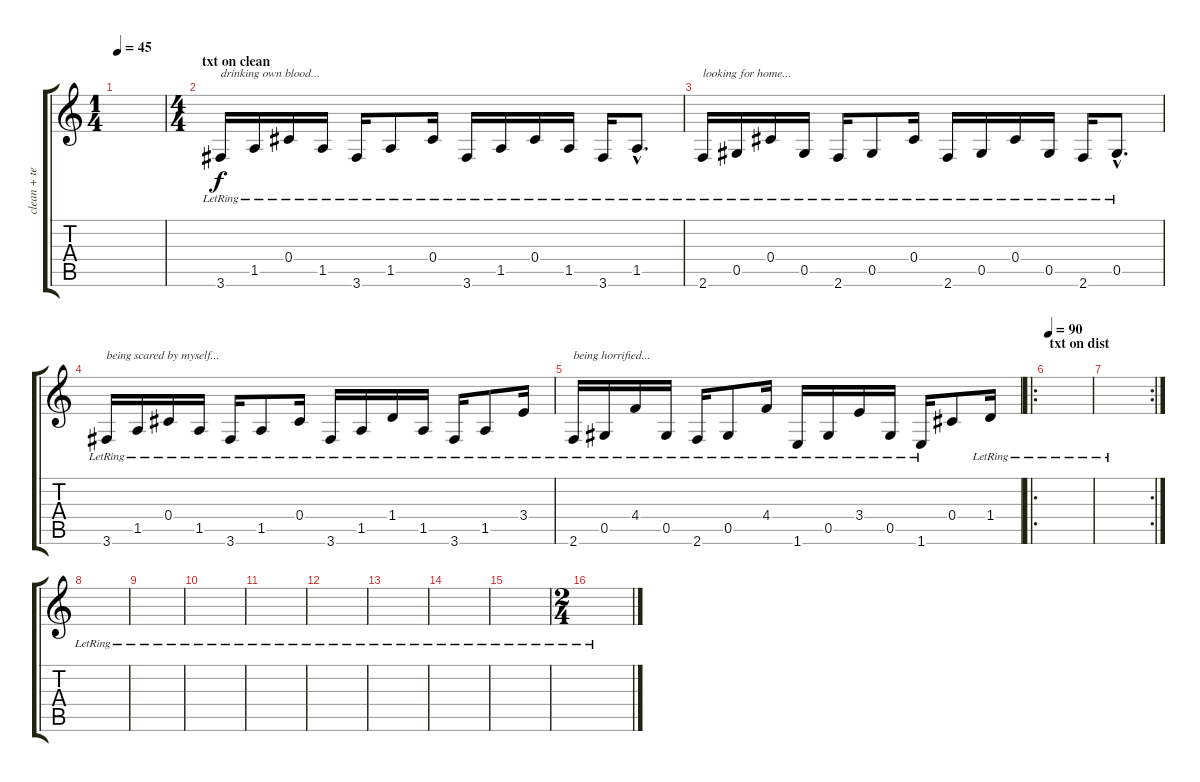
\track ("clean + text" "clean + te") {instrument electricguitarjazz}
\staff {score tabs}
\tuning (Eb4 Bb3 Gb3 Db3 Ab2 Eb2) {hide}
\ts (1 4)
\tempo 45
\clef g2
\ks c
|
\ts (4 4)
\section ("" "txt on clean")
3.6{lr}.16{txt "drinking own blood..."} 1.5{lr}.16 0.4{lr}.16 1.5{lr}.16 3.6{lr}.16 1.5{lr}.8 0.4{lr}.16 3.6{lr}.16 1.5{lr}.16 0.4{lr}.16 1.5{lr}.16 3.6{lr}.16 1.5{hac lr}.8{d} |
2.6{lr}.16{txt "looking for home..."} 0.5{lr}.16 0.4{lr}.16 0.5{lr}.16 2.6{lr}.16 0.5{lr}.8 0.4{lr}.16 2.6{lr}.16 0.5{lr}.16 0.4{lr}.16 0.5{lr}.16 2.6{lr}.16 0.5{hac lr}.8{d} |
3.6{lr}.16{txt "being scared by myself..."} 1.5{lr}.16 0.4{lr}.16 1.5{lr}.16 3.6{lr}.16 1.5{lr}.8 0.4{lr}.16 3.6{lr}.16 1.5{lr}.16 1.4{lr}.16 1.5{lr}.16 3.6{lr}.16 1.5{lr}.8 3.4{lr}.16 |
2.6{lr}.16{txt "being horrified..."} 0.5{lr}.16 4.4{lr}.16 0.5{lr}.16 2.6{lr}.16 0.5{lr}.8 4.4{lr}.16 1.6{lr}.16 0.5{lr}.16 3.4{lr}.16 0.5{lr}.16 1.6{lr}.16 0.4.8 1.4{lr}.16 |
\ro
\section ("" "txt on dist")
\tempo 90
|
\rc 2
|
|
|
|
|
|
|
|
|
\ts (2 4)
